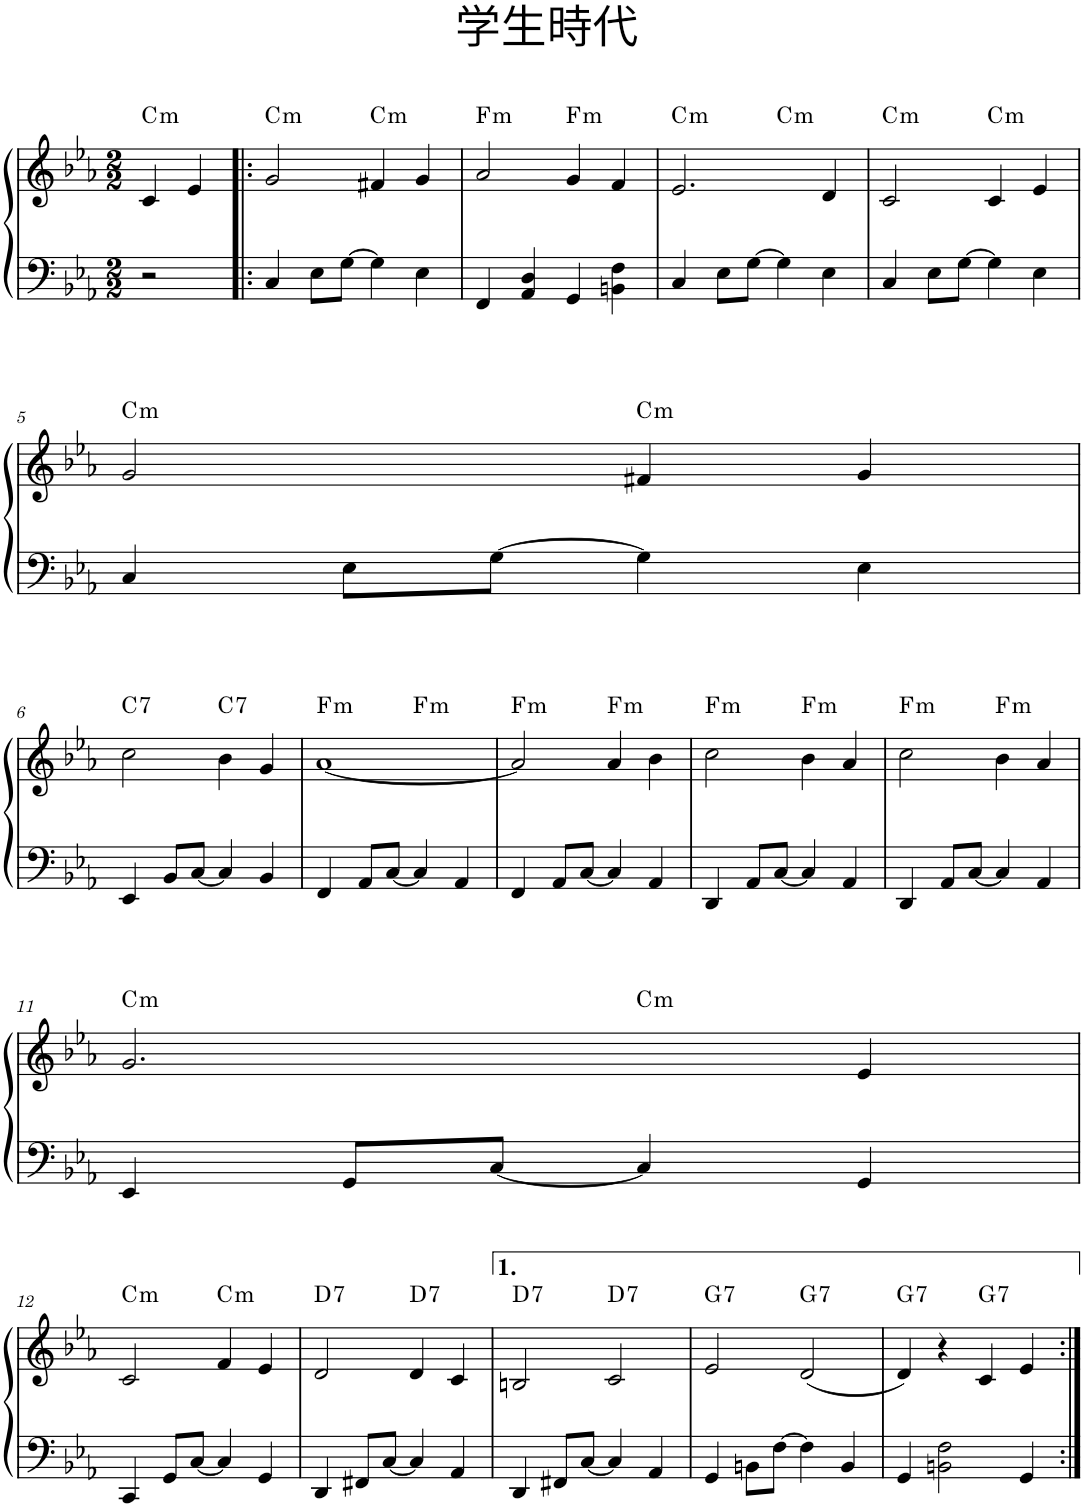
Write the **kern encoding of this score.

**kern	**kern	**harte
*part1	*part1	*part1
*staff2	*staff1	*
*I"Piano 2	*	*
*I'Pno. 2	*	*
*clefF4	*clefG2	*
*k[b-e-a-]	*k[b-e-a-]	*
*M2/2	*M2/2	*
=	=	=
!	!	!LO:H:kt=m
2r	4c/	C:min
.	4e-/	.
=1!|:	=1!|:	=1!|:
!	!	!LO:H:kt=m
4C/	2g/	C:min
8E-\L	.	.
[8G\J	.	.
!	!	!LO:H:kt=m
4G\]	4f#X/	C:min
4E-\	4g/	.
=2	=2	=2
!	!	!LO:H:kt=m
4FF/	2a-/	F:min
4AA-/ 4D/	.	.
!	!	!LO:H:kt=m
4GG/	4g/	F:min
4BBn\ 4F\	4f/	.
=3	=3	=3
!	!	!LO:H:kt=m
*	*^	*
4C/	2.e-/	2ryy	C:min
8E-\L	.	.	.
[8G\J	.	.	.
!	!	!	!LO:H:kt=m
4G\]	.	2ryy	C:min
4E-\	4d/	.	.
=4	=4	=4	=4
!	!	!	!LO:H:kt=m
*	*v	*v	*
4C/	2c/	C:min
8E-\L	.	.
[8G\J	.	.
!	!	!LO:H:kt=m
4G\]	4c/	C:min
4E-\	4e-/	.
!!LO:LB:g=z
=5	=5	=5
!	!	!LO:H:kt=m
4C/	2g/	C:min
8E-\L	.	.
[8G\J	.	.
!	!	!LO:H:kt=m
4G\]	4f#X/	C:min
4E-\	4g/	.
!!LO:LB:g=z
=6	=6	=6
!	!	!LO:H:kt=7
4EE-/	2cc\	C:7
8BB-/L	.	.
[8C/J	.	.
!	!	!LO:H:kt=7
4C/]	4b-\	C:7
4BB-/	4g/	.
=7	=7	=7
!	!	!LO:H:kt=m
*	*^	*
4FF/	[1a-	2ryy	F:min
8AA-/L	.	.	.
[8C/J	.	.	.
!	!	!	!LO:H:kt=m
4C/]	.	2ryy	F:min
4AA-/	.	.	.
=8	=8	=8	=8
!	!	!	!LO:H:kt=m
*	*v	*v	*
4FF/	2a-/]	F:min
8AA-/L	.	.
[8C/J	.	.
!	!	!LO:H:kt=m
4C/]	4a-/	F:min
4AA-/	4b-\	.
=9	=9	=9
!	!	!LO:H:kt=m
4DD/	2cc\	F:min
8AA-/L	.	.
[8C/J	.	.
!	!	!LO:H:kt=m
4C/]	4b-\	F:min
4AA-/	4a-/	.
=10	=10	=10
!	!	!LO:H:kt=m
4DD/	2cc\	F:min
8AA-/L	.	.
[8C/J	.	.
!	!	!LO:H:kt=m
4C/]	4b-\	F:min
4AA-/	4a-/	.
!!LO:LB:g=z
=11	=11	=11
!	!	!LO:H:kt=m
*	*^	*
4EE-/	2.g/	2ryy	C:min
8GG/L	.	.	.
[8C/J	.	.	.
!	!	!	!LO:H:kt=m
4C/]	.	2ryy	C:min
4GG/	4e-/	.	.
!!LO:LB:g=z
=12	=12	=12	=12
!	!	!	!LO:H:kt=m
*	*v	*v	*
4CC/	2c/	C:min
8GG/L	.	.
[8C/J	.	.
!	!	!LO:H:kt=m
4C/]	4f/	C:min
4GG/	4e-/	.
=13	=13	=13
!	!	!LO:H:kt=7
4DD/	2d/	D:7
8FF#X/L	.	.
[8C/J	.	.
!	!	!LO:H:kt=7
4C/]	4d/	D:7
4AA-/	4c/	.
=14	=14	=14
!	!	!LO:H:kt=7
4DD/	2Bn/	D:7
8FF#X/L	.	.
[8C/J	.	.
!	!	!LO:H:kt=7
4C/]	2c/	D:7
4AA-/	.	.
=15	=15	=15
!	!	!LO:H:kt=7
4GG/	2e-/	G:7
8BBn\L	.	.
[8F\J	.	.
!	!	!LO:H:kt=7
4F\]	(<2d/	G:7
4BB/	.	.
=16	=16	=16
!	!	!LO:H:kt=7
4GG/	4d/)	G:7
2BBn\ 2F\	4r	.
!	!	!LO:H:kt=7
.	4c/	G:7
4GG/	4e-/	.
=:|!	=:|!	=:|!
*-	*-	*-
